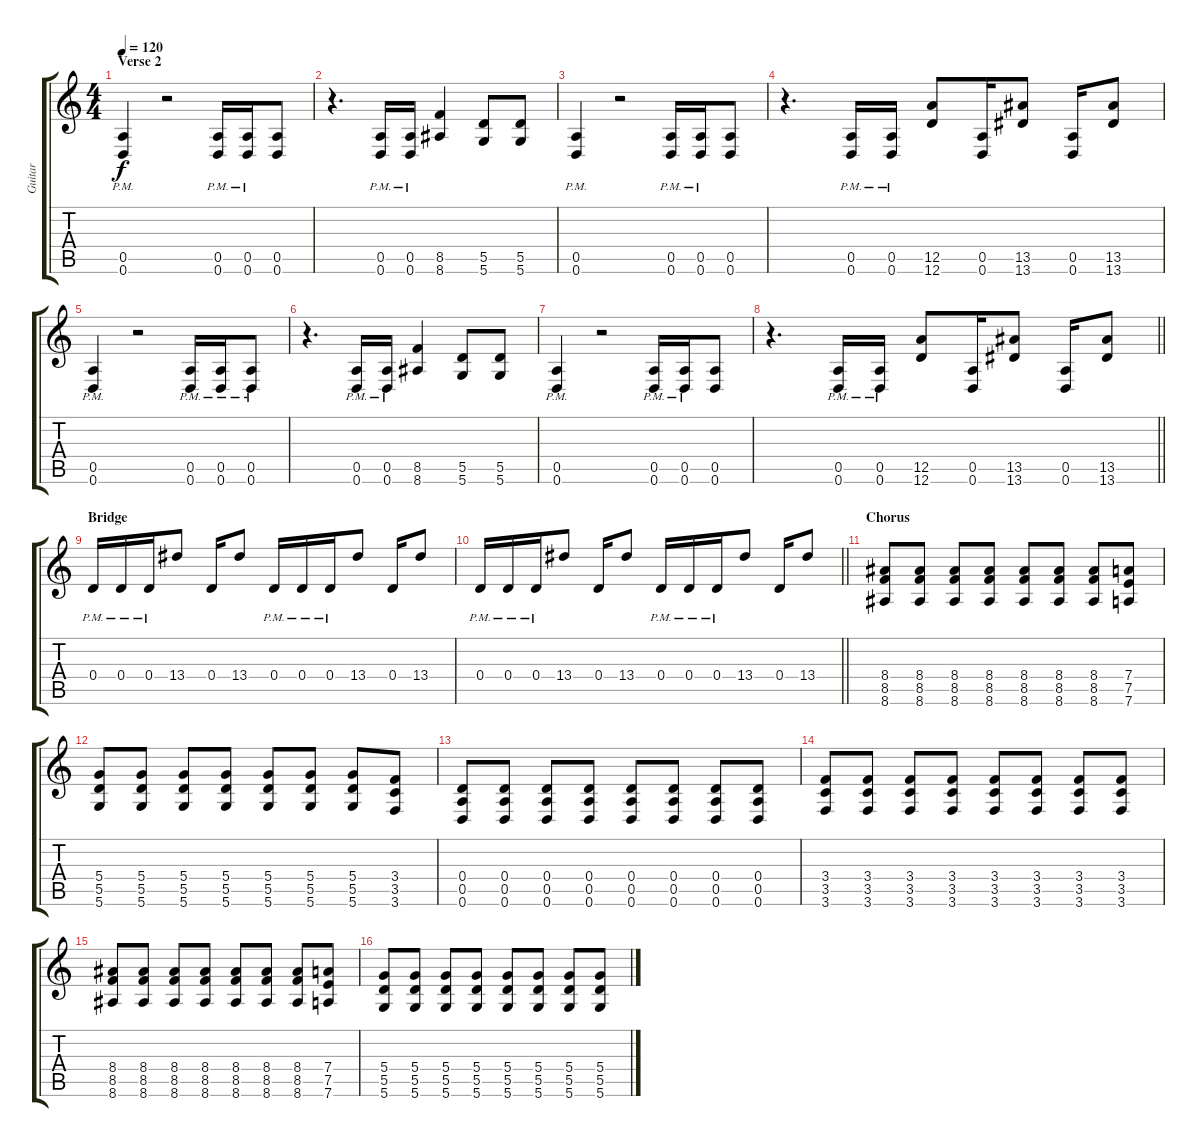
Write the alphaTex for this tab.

\track ("Guitar" "Guitar") {instrument overdrivenguitar}
\staff {score tabs}
\tuning (E4 B3 G3 D3 A2 D2) {hide}
\ts (4 4)
\section ("" "Verse 2")
\tempo 120
\clef g2
\ks c
(0.5{pm} 0.6{pm}).4{dy f} r.2 (0.5{pm} 0.6{pm}).16 (0.5{pm} 0.6{pm}).16 (0.5 0.6).8 |
r.4{d} (0.5{pm} 0.6{pm}).16 (0.5{pm} 0.6{pm}).16 (8.5 8.6).4 (5.5 5.6).8 (5.5 5.6).8 |
(0.5{pm} 0.6{pm}).4 r.2 (0.5{pm} 0.6{pm}).16 (0.5{pm} 0.6{pm}).16 (0.5 0.6).8 |
r.4{d} (0.5{pm} 0.6{pm}).16 (0.5{pm} 0.6{pm}).16 (12.5 12.6).8 (0.5 0.6).16 (13.5 13.6).8 (0.5 0.6).16 (13.5 13.6).8 |
(0.5{pm} 0.6{pm}).4 r.2 (0.5{pm} 0.6{pm}).16 (0.5{pm} 0.6{pm}).16 (0.5{pm} 0.6{pm}).8 |
r.4{d} (0.5{pm} 0.6{pm}).16 (0.5{pm} 0.6{pm}).16 (8.5 8.6).4 (5.5 5.6).8 (5.5 5.6).8 |
(0.5{pm} 0.6{pm}).4 r.2 (0.5{pm} 0.6{pm}).16 (0.5{pm} 0.6{pm}).16 (0.5 0.6).8 |
\barLineRight lightlight
r.4{d} (0.5{pm} 0.6{pm}).16 (0.5{pm} 0.6{pm}).16 (12.5 12.6).8 (0.5 0.6).16 (13.5 13.6).8 (0.5 0.6).16 (13.5 13.6).8 |
\section ("" "Bridge")
0.4{pm}.16 0.4{pm}.16 0.4{pm}.16 13.4.8 0.4.16 13.4.8 0.4{pm}.16 0.4{pm}.16 0.4{pm}.16 13.4.8 0.4.16 13.4.8 |
\barLineRight lightlight
0.4{pm}.16 0.4{pm}.16 0.4{pm}.16 13.4.8 0.4.16 13.4.8 0.4{pm}.16 0.4{pm}.16 0.4{pm}.16 13.4.8 0.4.16 13.4.8 |
\section ("" "Chorus")
(8.4 8.5 8.6).8 (8.4 8.5 8.6).8 (8.4 8.5 8.6).8 (8.4 8.5 8.6).8 (8.4 8.5 8.6).8 (8.4 8.5 8.6).8 (8.4 8.5 8.6).8 (7.4 7.5 7.6).8 |
(5.4 5.5 5.6).8 (5.4 5.5 5.6).8 (5.4 5.5 5.6).8 (5.4 5.5 5.6).8 (5.4 5.5 5.6).8 (5.4 5.5 5.6).8 (5.4 5.5 5.6).8 (3.4 3.5 3.6).8 |
(0.4 0.5 0.6).8 (0.4 0.5 0.6).8 (0.4 0.5 0.6).8 (0.4 0.5 0.6).8 (0.4 0.5 0.6).8 (0.4 0.5 0.6).8 (0.4 0.5 0.6).8 (0.4 0.5 0.6).8 |
(3.4 3.5 3.6).8 (3.4 3.5 3.6).8 (3.4 3.5 3.6).8 (3.4 3.5 3.6).8 (3.4 3.5 3.6).8 (3.4 3.5 3.6).8 (3.4 3.5 3.6).8 (3.4 3.5 3.6).8 |
(8.4 8.5 8.6).8 (8.4 8.5 8.6).8 (8.4 8.5 8.6).8 (8.4 8.5 8.6).8 (8.4 8.5 8.6).8 (8.4 8.5 8.6).8 (8.4 8.5 8.6).8 (7.4 7.5 7.6).8 |
(5.4 5.5 5.6).8 (5.4 5.5 5.6).8 (5.4 5.5 5.6).8 (5.4 5.5 5.6).8 (5.4 5.5 5.6).8 (5.4 5.5 5.6).8 (5.4 5.5 5.6).8 (5.4{sl} 5.5{sl} 5.6{sl}).8
